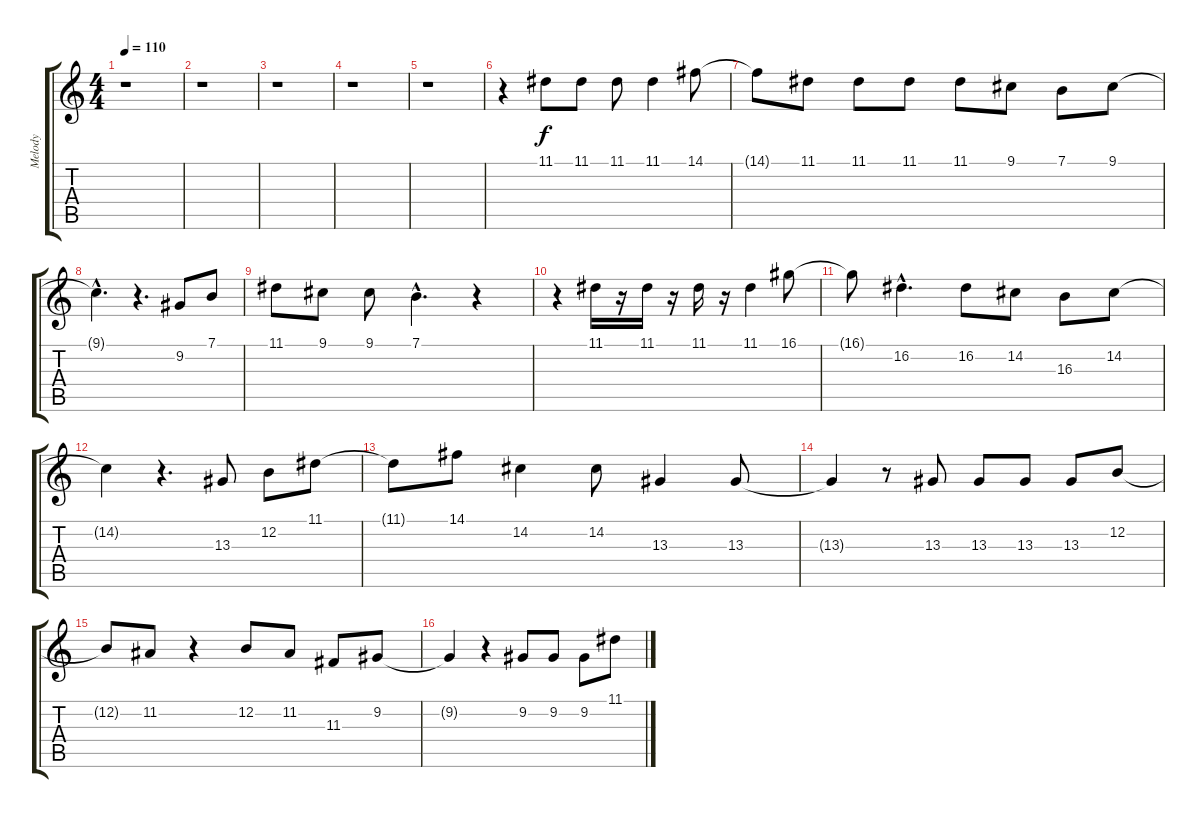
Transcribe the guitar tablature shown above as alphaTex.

\track ("Melody" "Melody") {instrument lead8bassandlead}
\staff {score tabs}
\tuning (E4 B3 G3 D3 A2 E2) {hide}
\ts (4 4)
\tempo 110
\clef g2
\ks c
r.1{dy f} |
r.1 |
r.1 |
r.1 |
r.1 |
r.4 11.1.8 11.1.8 11.1.8 11.1.4 14.1.8 |
14.1{t}.8 11.1.8 11.1.8 11.1.8 11.1.8 9.1.8 7.1.8 9.1.8 |
9.1{hac t}.4{d} r.4{d} 9.2.8 7.1.8 |
11.1.8 9.1.8 9.1.8 7.1{hac}.4{d} r.4 |
r.4 11.1.16 r.16 11.1.16 r.16 11.1.16 r.16 11.1.4 16.1.8 |
16.1{t}.8 16.2{hac}.4{d} 16.2.8 14.2.8 16.3.8 14.2.8 |
14.2{t}.4 r.4{d} 13.3.8 12.2.8 11.1.8 |
11.1{t}.8 14.1.8 14.2.4 14.2.8 13.3.4 13.3.8 |
13.3{t}.4 r.8 13.3.8 13.3.8 13.3.8 13.3.8 12.2.8 |
12.2{t}.8 11.2.8 r.4 12.2.8 11.2.8 11.3.8 9.2.8 |
9.2{t}.4 r.4 9.2.8 9.2.8 9.2.8 11.1.8
